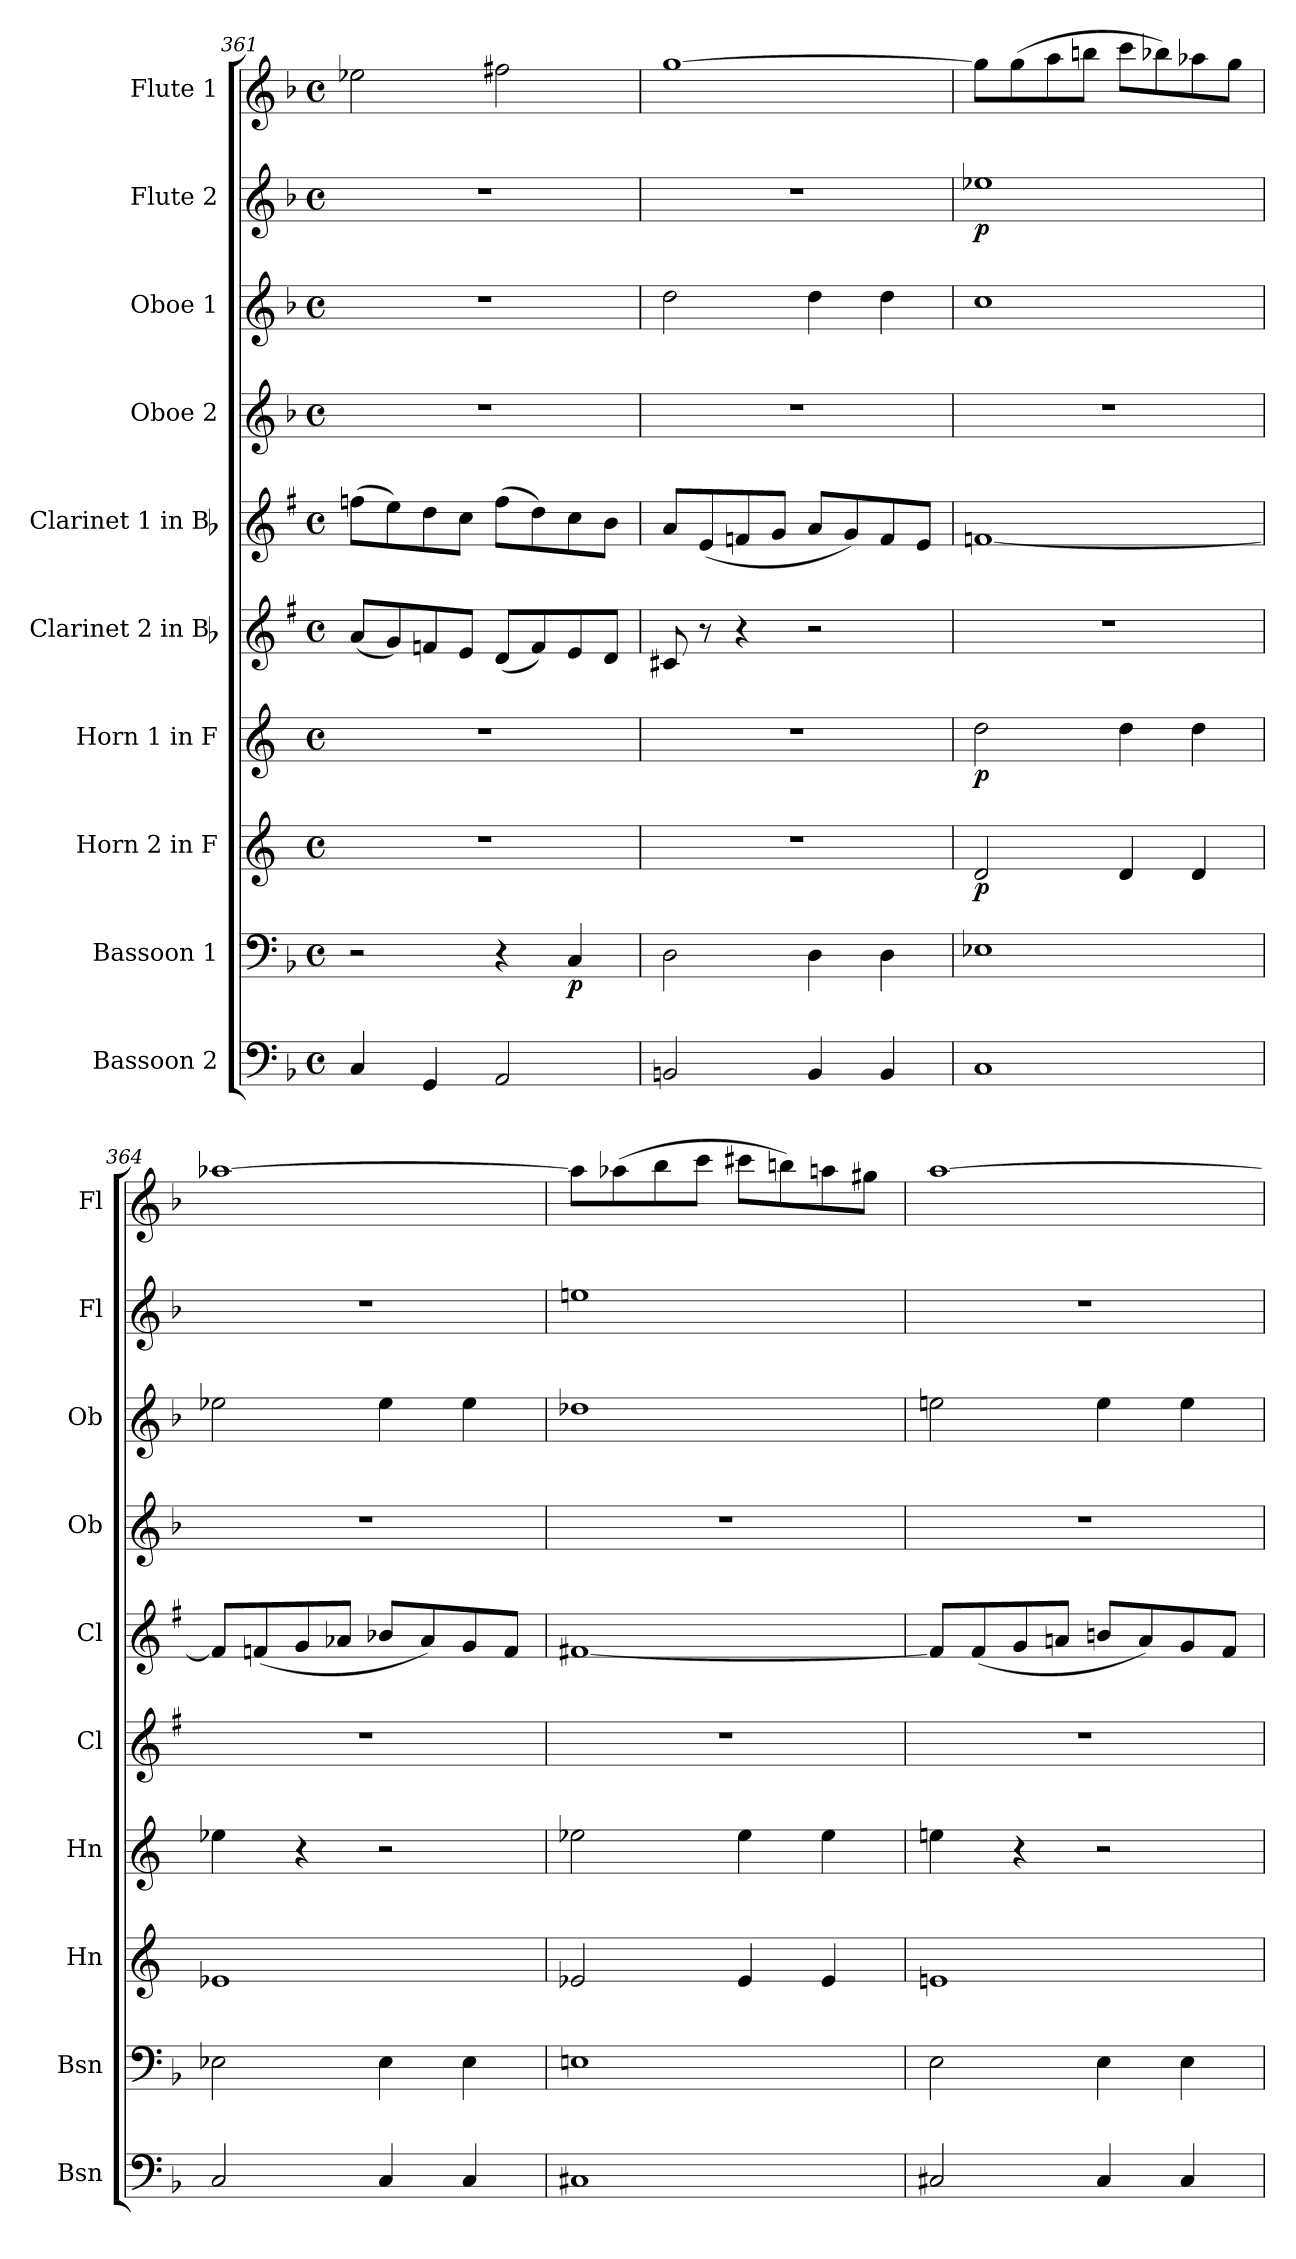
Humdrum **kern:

**kern	**kern	**dynam	**kern	**dynam	**kern	**dynam	**kern	**kern	**kern	**kern	**kern	**dynam	**kern
*part10	*part9	*part9	*part8	*part8	*part7	*part7	*part6	*part5	*part4	*part3	*part2	*part2	*part1
*staff10	*staff9	*staff9	*staff8	*staff8	*staff7	*staff7	*staff6	*staff5	*staff4	*staff3	*staff2	*staff2	*staff1
*I"Bassoon 2	*I"Bassoon 1	*	*I"Horn 2 in F	*	*I"Horn 1 in F	*	*I"Clarinet 2 in Bb	*I"Clarinet 1 in Bb	*I"Oboe 2	*I"Oboe 1	*I"Flute 2	*	*I"Flute 1
*I'Bsn	*I'Bsn	*	*I'Hn	*	*I'Hn	*	*I'Cl	*I'Cl	*I'Ob	*I'Ob	*I'Fl	*	*I'Fl
*clefF4	*clefF4	*	*clefG2	*	*clefG2	*	*clefG2	*clefG2	*clefG2	*clefG2	*clefG2	*	*clefG2
*	*	*	*ITrd4c7	*	*ITrd4c7	*	*ITrd1c2	*ITrd1c2	*	*	*	*	*
*k[b-]	*k[b-]	*	*k[b-]	*	*k[b-]	*	*k[b-]	*k[b-]	*k[b-]	*k[b-]	*k[b-]	*	*k[b-]
*M4/4	*M4/4	*	*M4/4	*	*M4/4	*	*M4/4	*M4/4	*M4/4	*M4/4	*M4/4	*	*M4/4
*met(c)	*met(c)	*	*met(c)	*	*met(c)	*	*met(c)	*met(c)	*met(c)	*met(c)	*met(c)	*	*met(c)
=361	=361	=361	=361	=361	=361	=361	=361	=361	=361	=361	=361	=361	=361
4C/	2r	.	1r	.	1r	.	(8g/L	(8ee-X\L	1r	1r	1r	.	2ee-X\
.	.	.	.	.	.	.	8f/)	8dd\)	.	.	.	.	.
4GG/	.	.	.	.	.	.	8e-X/	8cc\	.	.	.	.	.
.	.	.	.	.	.	.	8d/J	8b-\J	.	.	.	.	.
2AA/	4r	.	.	.	.	.	(8c/L	(8ee-\L	.	.	.	.	2ff#X\
.	.	.	.	.	.	.	8e-/)	8cc\)	.	.	.	.	.
!	!	!LO:DY:b	!	!	!	!	!	!	!	!	!	!	!
.	4C/	p	.	.	.	.	8d/	8b-\	.	.	.	.	.
.	.	.	.	.	.	.	8c/J	8a\J	.	.	.	.	.
=362	=362	=362	=362	=362	=362	=362	=362	=362	=362	=362	=362	=362	=362
2BBn/	2D\	.	1r	.	1r	.	8Bn/	8g/L	1r	2dd\	1r	.	[1gg
.	.	.	.	.	.	.	8r	(8d/	.	.	.	.	.
.	.	.	.	.	.	.	4r	8e-X/	.	.	.	.	.
.	.	.	.	.	.	.	.	8f/J	.	.	.	.	.
4BB/	4D\	.	.	.	.	.	2r	8g/L	.	4dd\	.	.	.
.	.	.	.	.	.	.	.	8f/)	.	.	.	.	.
4BB/	4D\	.	.	.	.	.	.	8e-/	.	4dd\	.	.	.
.	.	.	.	.	.	.	.	8d/J	.	.	.	.	.
=363	=363	=363	=363	=363	=363	=363	=363	=363	=363	=363	=363	=363	=363
!	!	!	!	!LO:DY:b	!	!LO:DY:b	!	!	!	!	!	!LO:DY:b	!
1C	1E-X	.	2G/	p	2g\	p	1r	[1e-X	1r	1cc	1ee-X	p	8gg\L]
.	.	.	.	.	.	.	.	.	.	.	.	.	(8gg\
.	.	.	.	.	.	.	.	.	.	.	.	.	8aa\
.	.	.	.	.	.	.	.	.	.	.	.	.	8bbn\J
.	.	.	4G/	.	4g\	.	.	.	.	.	.	.	8ccc\L
.	.	.	.	.	.	.	.	.	.	.	.	.	8bb-X\)
.	.	.	4G/	.	4g\	.	.	.	.	.	.	.	8aa-X\
.	.	.	.	.	.	.	.	.	.	.	.	.	8gg\J
!!LO:PB:g=z
=364	=364	=364	=364	=364	=364	=364	=364	=364	=364	=364	=364	=364	=364
2C/	2E-X\	.	1A-X	.	4a-X\	.	1r	8e-/L]	1r	2ee-X\	1r	.	[1aa-X
.	.	.	.	.	.	.	.	(8e-X/	.	.	.	.	.
.	.	.	.	.	4r	.	.	8f/	.	.	.	.	.
.	.	.	.	.	.	.	.	8g-X/J	.	.	.	.	.
4C/	4E-\	.	.	.	2r	.	.	8a-X/L	.	4ee-\	.	.	.
.	.	.	.	.	.	.	.	8g-/)	.	.	.	.	.
4C/	4E-\	.	.	.	.	.	.	8f/	.	4ee-\	.	.	.
.	.	.	.	.	.	.	.	8e-/J	.	.	.	.	.
=365	=365	=365	=365	=365	=365	=365	=365	=365	=365	=365	=365	=365	=365
1C#X	1En	.	2A-X/	.	2a-X\	.	1r	[1en	1r	1dd-X	1een	.	8aa-\L]
.	.	.	.	.	.	.	.	.	.	.	.	.	(8aa-X\
.	.	.	.	.	.	.	.	.	.	.	.	.	8bb-\
.	.	.	.	.	.	.	.	.	.	.	.	.	8ccc\J
.	.	.	4A-/	.	4a-\	.	.	.	.	.	.	.	8ccc#X\L
.	.	.	.	.	.	.	.	.	.	.	.	.	8bbn\)
.	.	.	4A-/	.	4a-\	.	.	.	.	.	.	.	8aan\
.	.	.	.	.	.	.	.	.	.	.	.	.	8gg#X\J
=366	=366	=366	=366	=366	=366	=366	=366	=366	=366	=366	=366	=366	=366
2C#X/	2E\	.	1An	.	4an\	.	1r	8e/L]	1r	2een\	1r	.	[1aa
.	.	.	.	.	.	.	.	(8e/	.	.	.	.	.
.	.	.	.	.	4r	.	.	8f/	.	.	.	.	.
.	.	.	.	.	.	.	.	8gn/J	.	.	.	.	.
4C#/	4E\	.	.	.	2r	.	.	8an/L	.	4ee\	.	.	.
.	.	.	.	.	.	.	.	8g/)	.	.	.	.	.
4C#/	4E\	.	.	.	.	.	.	8f/	.	4ee\	.	.	.
.	.	.	.	.	.	.	.	8e/J	.	.	.	.	.
=	=	=	=	=	=	=	=	=	=	=	=	=	=
*-	*-	*-	*-	*-	*-	*-	*-	*-	*-	*-	*-	*-	*-
